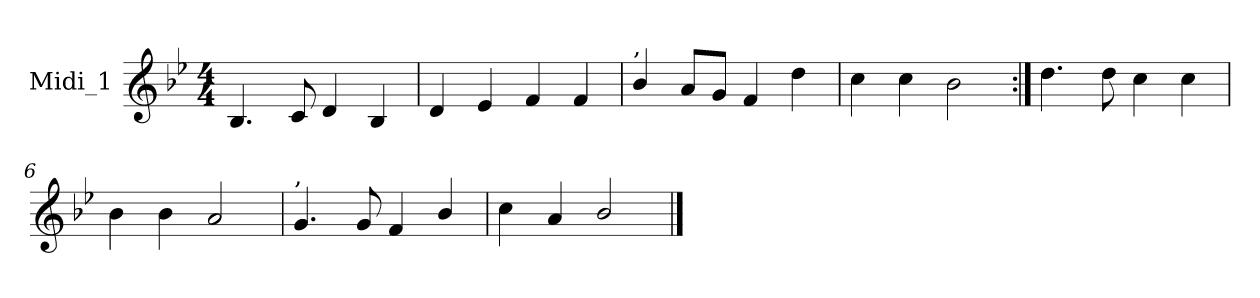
**kern
*part1
*staff1
*I"Midi_1
*clefG2
*k[b-e-]
*B-:
*M4/4
=1
4.B-
8c
4d
4B-
=2
4d
4e-
4f
4f
=3
!LO:TX:a:t=,
4b-/
8aL
8gJ
4f
4dd
=4
4cc
4cc
2b-
!!LO:LB:g=z
=5:|!
4.dd
8dd
4cc
4cc
=6
4b-
4b-
2a
=7
!LO:TX:a:t=,
4.g
8g
4f
4b-/
=8
4cc
4a
2b-/
==
*-
